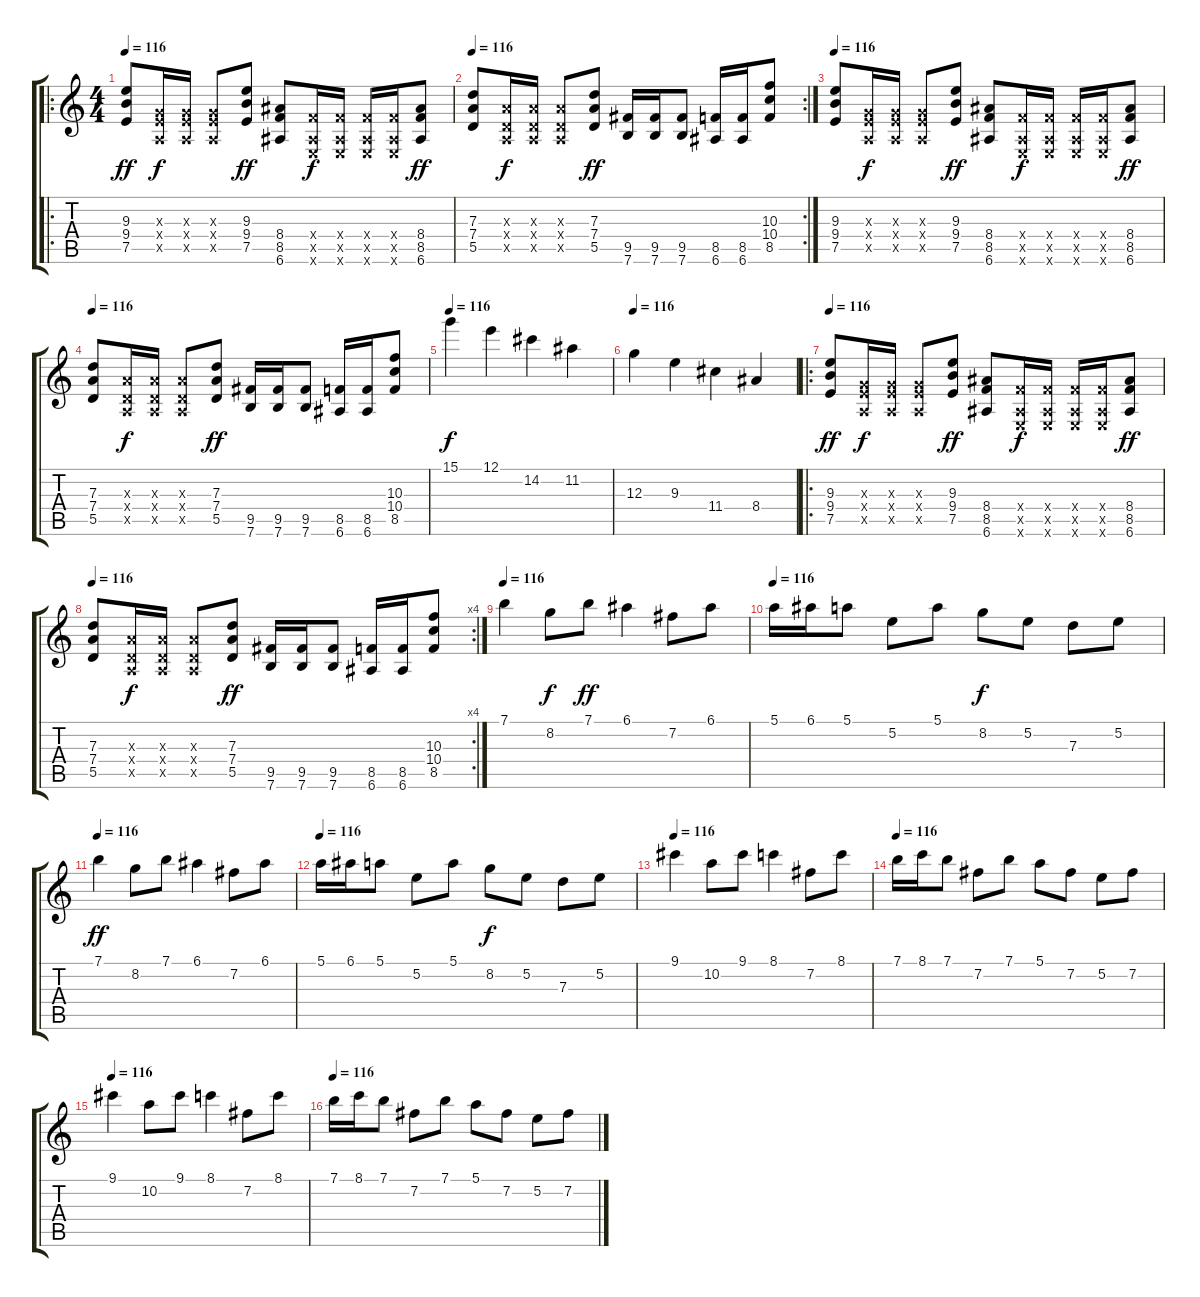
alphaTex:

\track "" {instrument distortionguitar}
\staff {score tabs}
\tuning (E4 B3 G3 D3 A2 E2) {hide}
\ro
\ts (4 4)
\tempo 116
\clef g2
\ks c
(9.3 9.4 7.5).8{dy ff} (0.3{x} 2.4{x} 0.5{x}).16{dy f} (0.3{x} 2.4{x} 0.5{x}).16 (0.3{x} 2.4{x} 0.5{x}).8 (9.3 9.4 7.5).8{dy ff} (8.4 8.5 6.6).8 (3.4{x} 1.5{x} 0.6{x}).16{dy f} (3.4{x} 1.5{x} 0.6{x}).16 (3.4{x} 1.5{x} 0.6{x}).16 (3.4{x} 1.5{x} 0.6{x}).16 (8.4 8.5 6.6).8{dy ff} |
\rc 2
\tempo 116
(7.3 7.4 5.5).8 (2.3{x} 0.4{x} 0.5{x}).16{dy f} (2.3{x} 0.4{x} 0.5{x}).16 (2.3{x} 0.4{x} 0.5{x}).8 (7.3 7.4 5.5).8{dy ff} (9.5 7.6).16 (9.5 7.6).16 (9.5 7.6).8 (8.5 6.6).16 (8.5 6.6).16 (10.3 10.4 8.5).8 |
\tempo 116
(9.3 9.4 7.5).8 (0.3{x} 2.4{x} 0.5{x}).16{dy f} (0.3{x} 2.4{x} 0.5{x}).16 (0.3{x} 2.4{x} 0.5{x}).8 (9.3 9.4 7.5).8{dy ff} (8.4 8.5 6.6).8 (3.4{x} 1.5{x} 0.6{x}).16{dy f} (3.4{x} 1.5{x} 0.6{x}).16 (3.4{x} 1.5{x} 0.6{x}).16 (3.4{x} 1.5{x} 0.6{x}).16 (8.4 8.5 6.6).8{dy ff} |
\tempo 116
(7.3 7.4 5.5).8 (2.3{x} 0.4{x} 0.5{x}).16{dy f} (2.3{x} 0.4{x} 0.5{x}).16 (2.3{x} 0.4{x} 0.5{x}).8 (7.3 7.4 5.5).8{dy ff} (9.5 7.6).16 (9.5 7.6).16 (9.5 7.6).8 (8.5 6.6).16 (8.5 6.6).16 (10.3 10.4 8.5).8 |
\tempo 116
15.1.4{dy f} 12.1.4 14.2.4 11.2.4 |
\tempo 116
12.3.4 9.3.4 11.4.4 8.4.4 |
\ro
\tempo 116
(9.3 9.4 7.5).8{dy ff} (0.3{x} 2.4{x} 0.5{x}).16{dy f} (0.3{x} 2.4{x} 0.5{x}).16 (0.3{x} 2.4{x} 0.5{x}).8 (9.3 9.4 7.5).8{dy ff} (8.4 8.5 6.6).8 (3.4{x} 1.5{x} 0.6{x}).16{dy f} (3.4{x} 1.5{x} 0.6{x}).16 (3.4{x} 1.5{x} 0.6{x}).16 (3.4{x} 1.5{x} 0.6{x}).16 (8.4 8.5 6.6).8{dy ff} |
\rc 4
\tempo 116
(7.3 7.4 5.5).8 (2.3{x} 0.4{x} 0.5{x}).16{dy f} (2.3{x} 0.4{x} 0.5{x}).16 (2.3{x} 0.4{x} 0.5{x}).8 (7.3 7.4 5.5).8{dy ff} (9.5 7.6).16 (9.5 7.6).16 (9.5 7.6).8 (8.5 6.6).16 (8.5 6.6).16 (10.3 10.4 8.5).8 |
\tempo 116
7.1.4 8.2.8{dy f} 7.1.8{dy ff} 6.1.4 7.2.8 6.1.8 |
\tempo 116
5.1.16 6.1.16 5.1.8 5.2.8 5.1.8 8.2.8{dy f} 5.2.8 7.3.8 5.2.8 |
\tempo 116
7.1.4{dy ff} 8.2.8 7.1.8 6.1.4 7.2.8 6.1.8 |
\tempo 116
5.1.16 6.1.16 5.1.8 5.2.8 5.1.8 8.2.8{dy f} 5.2.8 7.3.8 5.2.8 |
\tempo 116
9.1.4 10.2.8 9.1.8 8.1.4 7.2.8 8.1.8 |
\tempo 116
7.1.16 8.1.16 7.1.8 7.2.8 7.1.8 5.1.8 7.2.8 5.2.8 7.2.8 |
\tempo 116
9.1.4 10.2.8 9.1.8 8.1.4 7.2.8 8.1.8 |
\tempo 116
7.1.16 8.1.16 7.1.8 7.2.8 7.1.8 5.1.8 7.2.8 5.2.8 7.2.8
